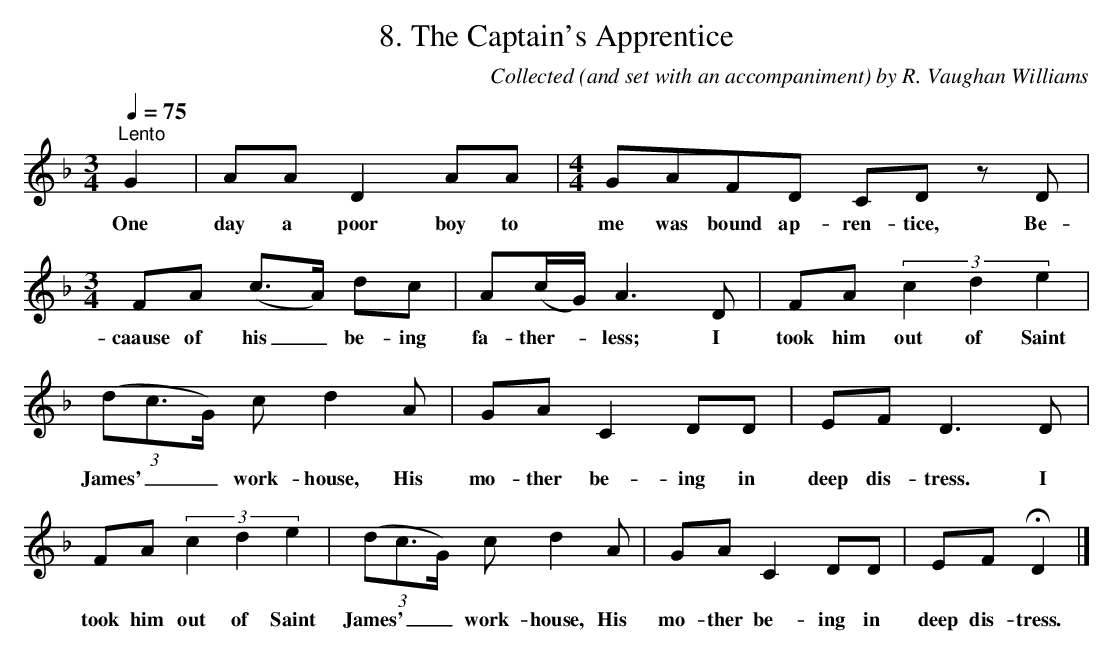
X:1
T:8. The Captain's Apprentice
C:Collected (and set with an accompaniment) by R. Vaughan Williams
L:1/8
Q:1/4=75
M:3/4
K:Dm
"^Lento" G2 | AA D2 AA |[M:4/4] GAFD CD z D |$[M:3/4] FA (c>A) dc | A(c/G/) A3 D | FA (3c2 d2 e2 |$
w: One|day a poor boy to|me was bound ap- ren- tice, Be-|caause of his _ be- ing|fa- ther- * less; I|took him out of Saint|
(3(dc3/2G/) c d2 A | GA C2 DD | EF D3 D |$ FA (3c2 d2 e2 | (3(dc3/2G/) c d2 A | GA C2 DD |
w: James' _ _ work- house, His|mo- ther be- ing in|deep dis- tress. I|took him out of Saint|James' _ _ work- house, His|mo- ther be- ing in|
EF !fermata!D2 |]
w: deep dis- tress.|
